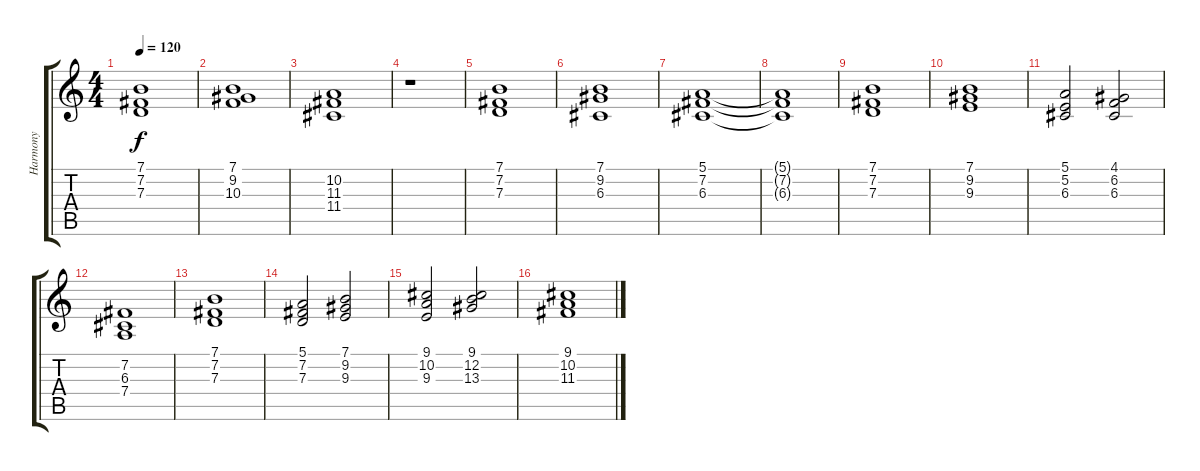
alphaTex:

\track ("Harmony" "Harmony") {instrument lead6voice}
\staff {score tabs}
\tuning (E4 B3 G3 D3 A2 E2) {hide}
\ts (4 4)
\tempo 120
\clef g2
\ks c
(7.1 7.2 7.3).1{dy f} |
(7.1 9.2 10.3).1 |
(10.2 11.3 11.4).1 |
r.1 |
(7.1 7.2 7.3).1 |
(7.1 9.2 6.3).1 |
(5.1 7.2 6.3).1 |
(5.1{t} 7.2{t} 6.3{t}).1 |
(7.1 7.2 7.3).1 |
(7.1 9.2 9.3).1 |
(5.1 5.2 6.3).2 (4.1 6.2 6.3).2 |
(7.2 6.3 7.4).1 |
(7.1 7.2 7.3).1 |
(5.1 7.2 7.3).2 (7.1 9.2 9.3).2 |
(9.1 10.2 9.3).2 (9.1 12.2 13.3).2 |
(9.1 10.2 11.3).1
